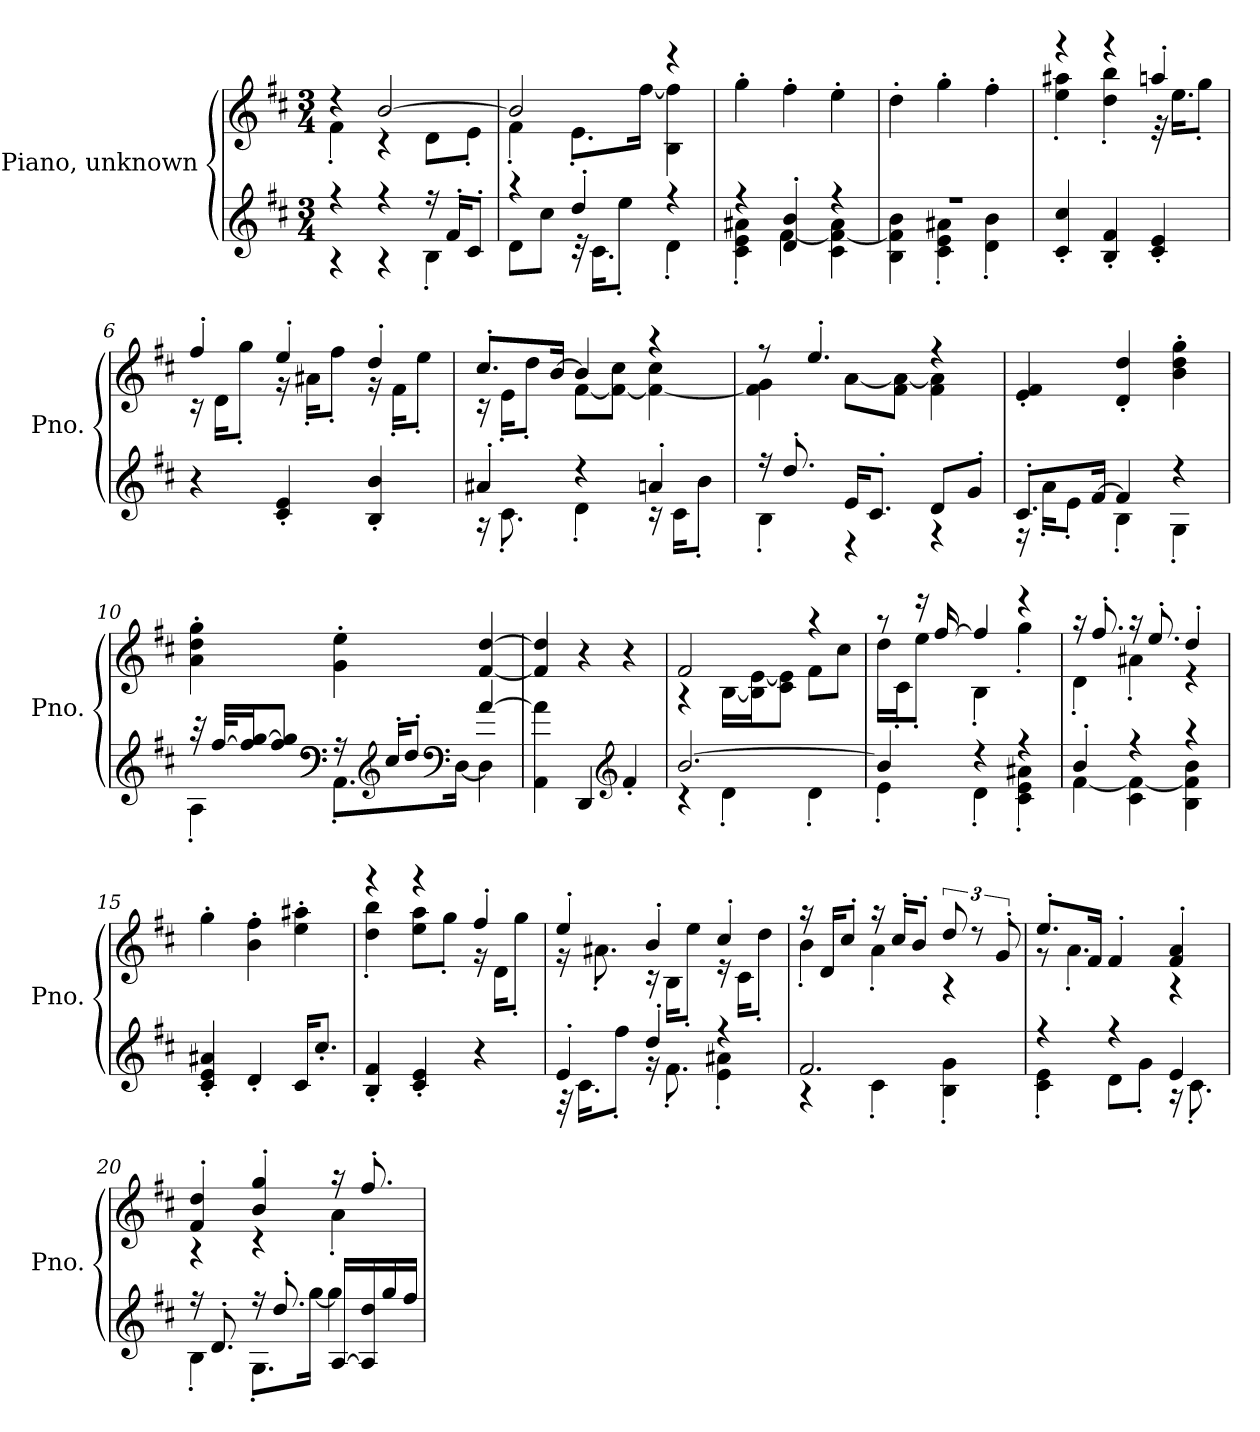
**kern	**kern
*part1	*part1
*staff2	*staff1
*I"Piano, unknown	*
*I'Pno.	*
*clefG2	*clefG2
*k[f#c#]	*k[f#c#]
*M3/4	*M3/4
*MM120	*MM120
=1	=1
*^	*^
4r	4r	4r	4f#'\
4r	4r	[2b/	4r
16r	4B'\	.	8d\L
16f#'/KL	.	.	.
8c#'/J	.	.	8e'\J
=2	=2	=2	=2
4r	8d\L	2b/]	4f#'\
.	8cc#\J	.	.
4dd'/	32r	.	8.e'\L
.	16.c#\KL	.	.
.	8ee'\J	.	.
.	.	.	[16ff#\Jk
4r	4d'\	4r	4B\ 4ff#\]
*	*	*v	*v
=3	=3	=3
4r	4c#\' 4e\' 4a#X\'	4gg'\
4d/' 4b/'	[4f#\	4ff#'\
4r	4c#\ 4f#\_ 4a#\	4ee'\
=4	=4	=4
2.r	4B\ 4f#\] 4b\	4dd'\
.	4c#\' 4e\' 4a#X\'	4gg'\
.	4d\' 4b\'	4ff#'\
*v	*v	*
=5	=5
*	*^
4c#/' 4cc#/'	4r	4ee\' 4aa#X\'
4B/' 4f#/'	4r	4dd\' 4bb\'
4c#/' 4e/'	4aan'/	32r
.	.	16.ee\KL
.	.	8gg'\J
=6	=6	=6
4r	4ff#'/	16r
.	.	16d\KL
.	.	8gg'\J
4c#/' 4e/'	4ee'/	16r
.	.	16a#X'\KL
.	.	8ff#'\J
4B/' 4b/'	4dd'/	16r
.	.	16f#'\KL
.	.	8ee'\J
!!LO:LB:g=z	!!
=7	=7	=7
*^	*	*
4a#X'/	16r	8.cc#'/L	16r
.	8.c#'\	.	16e'\KL
.	.	.	8dd'\J
.	.	[16b/Jk	.
4r	4d'\	4b/]	[8f#\L
.	.	.	8f#\_ 8cc#\J
4an'/	16r	4r	4f#\_ 4cc#\
.	16c#\KL	.	.
.	8b'\J	.	.
=8	=8	=8	=8
16r	4B'\	8r	4f#\] 4g\
8.dd'/	.	.	.
.	.	4.ee'/	.
16e/KL	4r	.	[8a\L
8.c#'/J	.	.	.
.	.	.	8f#\ 8a\_J
8d/L	4r	4r	4f#\ 4a\]
8g'/J	.	.	.
*	*	*v	*v
=9	=9	=9
8.c#'/L	16r	4e/' 4f#/'
.	16a'\KL	.
.	8e'\J	.
[16f#/Jk	.	.
4f#/]	4B'\	4d/' 4dd/'
4r	4G'\	4b\' 4dd\' 4gg\'
!!LO:LB:g=z
=10	=10	=10
32r	4A'\	4a\' 4dd\' 4gg\'
[32ff#/KLL	.	.
16ff#/] [16gg/J	.	.
8ff#/ 8gg/]J	.	.
*clefF4	*	*
16r	8.AA'\L	4g\' 4ee\'
*clefG2	*	*
16cc#'/KL	.	.
8dd'/J	.	.
*clefF4	*	*
.	[16D\Jk	.
[4a/	4D\]	[4f#/ [4dd/
*v	*v	*
=11	=11
4AA\ 4a\]	4f#/] 4dd/]
4DD/	4r
*clefG2	*
4f#'/	4r
=12	=12
*^	*^
[2.b/	4r	2f#/	4r
.	4d'\	.	[16B\LL
.	.	.	16B\] [16e\J
.	.	.	8c#\ 8e\]J
.	4d'\	4r	8f#\L
.	.	.	8cc#\J
=13	=13	=13	=13
4b/]	4e'\	8r	16dd\LL
.	.	.	16c#'\J
.	.	16r	8ee'\J
.	.	[16ff#/	.
4r	4d'\	4ff#/]	4B'\
4r	4c#\' 4e\' 4a#X\'	4r	4gg'\
!!LO:LB:g=z	!!
=14	=14	=14	=14
4b'/	[4f#\	16r	4d'\
.	.	8.ff#'/	.
4r	4c#\ 4f#\_	16r	4a#X'\
.	.	8.ee'/	.
4r	4B\ 4f#\] 4b\	4dd'/	4r
*v	*v	*	*
*	*v	*v
=15	=15
4c#/' 4e/' 4a#X/'	4gg'\
4d'/	4b\' 4ff#\'
16c#/KL	4ee\' 4aa#X\'
8.cc#'/J	.
=16	=16
*	*^
4B/' 4f#/'	4r	4dd\' 4bb\'
4c#/' 4e/'	4r	8ee\ 8aa\L
.	.	8gg'\J
4r	4ff#'/	16r
.	.	16d\KL
.	.	8gg'\J
=17	=17	=17
*^	*	*
4e'/	32r	4ee'/	16r
.	16.c#\KL	.	.
.	.	.	8.a#X'\
.	8ff#'\J	.	.
4dd'/	16r	4b'/	16r
.	8.f#'\	.	16B\KL
.	.	.	8ee'\J
4r	4e\' 4a#X\'	4cc#'/	16r
.	.	.	16c#\KL
.	.	.	8dd'\J
=18	=18	=18	=18
2.f#/	4r	16r	4b'\
.	.	16d/KL	.
.	.	8cc#'/J	.
.	4c#'\	16r	4a'\
.	.	16cc#'/KL	.
.	.	8b'/J	.
.	4B\' 4g\'	12dd/	4r
.	.	12r	.
.	.	12g'/	.
!!LO:LB:g=z	!!
=19	=19	=19	=19
4r	4c#\' 4e\'	8.ee'/L	8r
.	.	.	4.a'\
.	.	16f#/Jk	.
4r	8d\L	4f#'/	.
.	8g'\J	.	.
4e/	16r	4f#/' 4a/'	4r
.	8.c#'\	.	.
=20	=20	=20	=20
16r	4B'\	4f#/' 4dd/'	4r
8.d'/	.	.	.
16r	8.G'\L	4b/' 4gg/'	4r
8.dd'/	.	.	.
.	[16gg\Jk	.	.
[16A/LL	4gg\]	16r	4a'\
16A/] 16dd/	.	8.ff#'/	.
16gg/	.	.	.
16ff#/JJ	.	.	.
*v	*v	*	*
*	*v	*v
=	=
*-	*-
